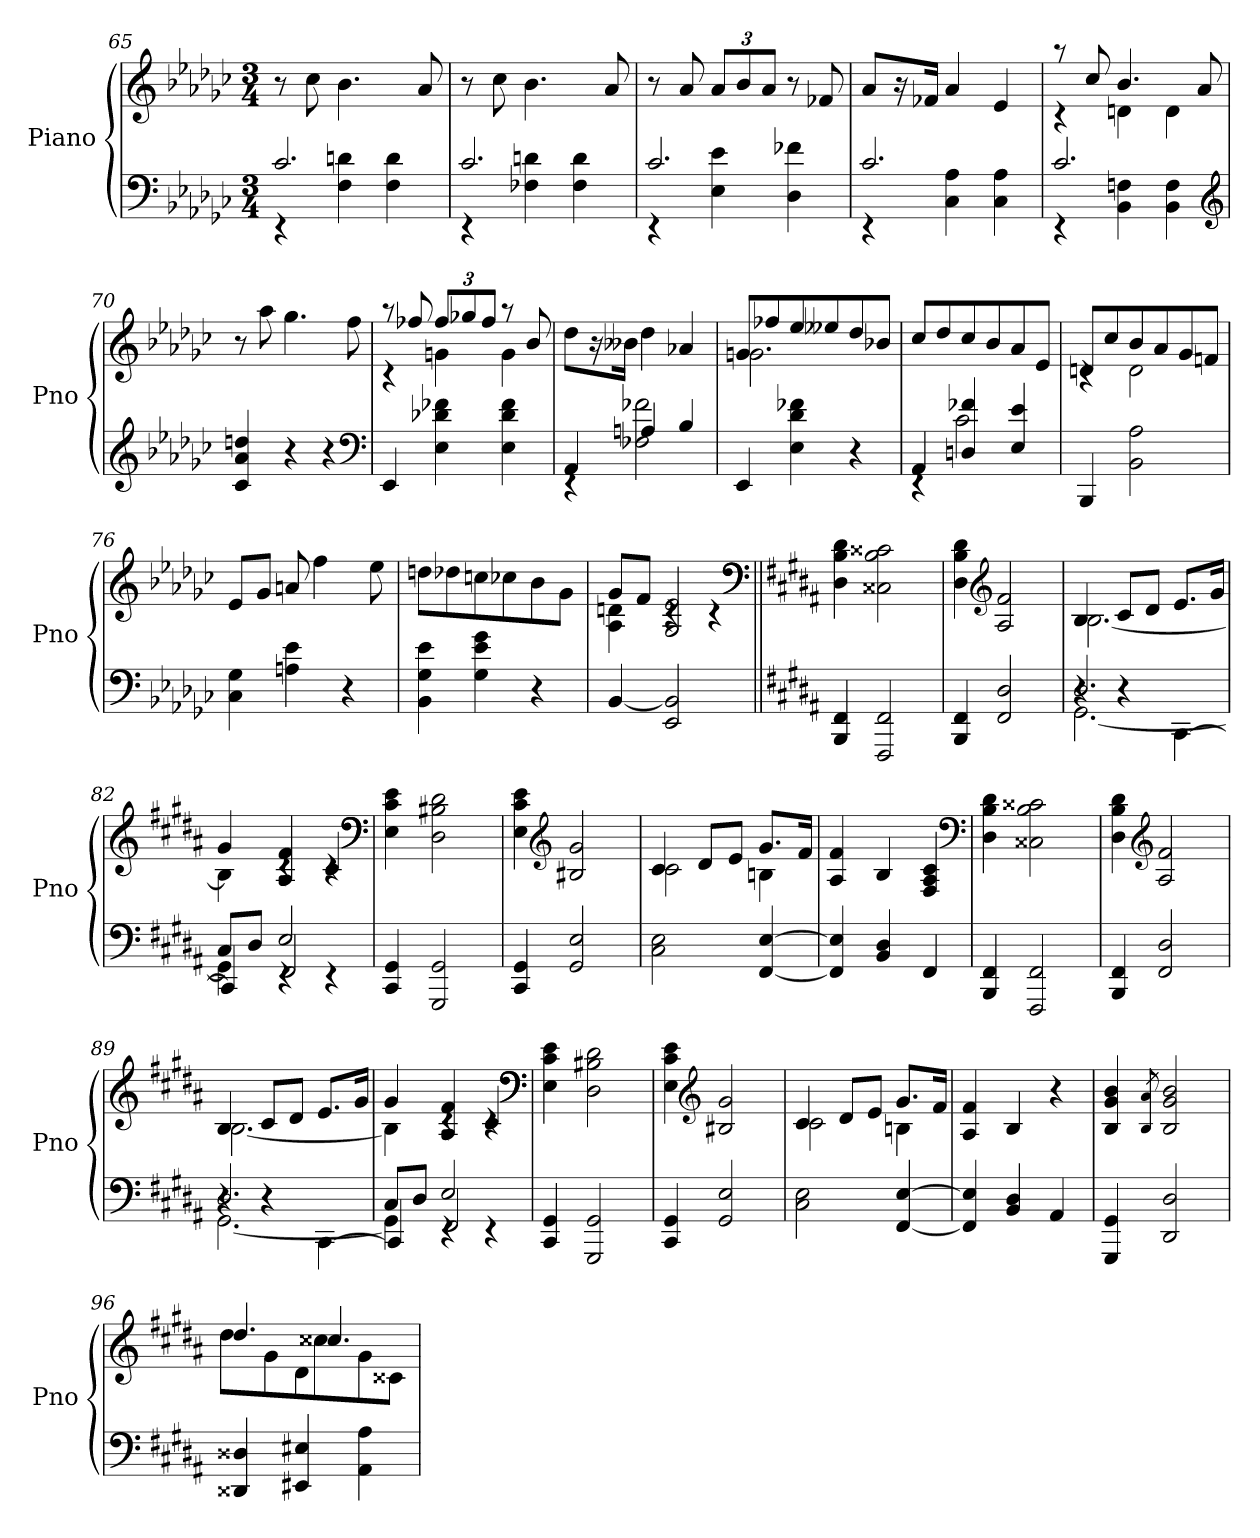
**kern	**kern
*part1	*part1
*staff2	*staff1
*I"Piano	*
*I'Pno	*
*clefF4	*clefG2
*k[b-e-a-d-g-c-]	*k[b-e-a-d-g-c-]
*e-:	*e-:
*M3/4	*M3/4
=65	=65
*^	*
2.c-	4rEE	8r
.	.	8cc-
.	4F 4dn	4.b-
.	4F 4d	.
.	.	8a-
=66	=66	=66
2.c-	4rEE	8r
.	.	8cc-
.	4F-X 4dn	4.b-
.	4F- 4d	.
.	.	8a-
=67	=67	=67
2.c-	4rEE	8r
.	.	8a-
.	4E- 4e-	12a-L
.	.	12b-
.	.	12a-J
.	4D- 4f-X	8r
.	.	8f-X
=68	=68	=68
2.c-	4rEE	8a-L
.	.	16r
.	.	16f-XJk
.	4C- 4A-	4a-
.	4C- 4A-	4e-
=69	=69	=69
*	*	*^
2.c-	4rEE	8raa	4rc
.	.	8cc-	.
.	4BB- 4Fn	4.b-	4dn
.	4BB- 4F	.	4d
.	.	8a-	.
*v	*v	*	*
*	*v	*v
*clefG2	*
=70	=70
4c- 4a- 4ddn	8r
.	8aa-
4r	4.gg-
4r	.
.	8ff
*clefF4	*
=71	=71
*	*^
4EE-	8raa	4rc
.	8ff-X	.
4E- 4d-X 4f-X	12ff-L	4gn
.	12gg-X	.
.	12ff-J	.
4E- 4d- 4f-	8raa	4g
.	8b-	.
*	*v	*v
=72	=72
*^	*
4AA-	4rEE	8dd-L
.	.	16r
.	.	16b--XJk
4An	2F-X 2f-X	4dd-
4B-	.	4a-X
*v	*v	*
=73	=73
*	*^
4EE-	8gnL	2.g
.	8ff-X	.
4E- 4d- 4f-X	8ee-	.
.	8ee--X	.
4r	8dd-	.
.	8b-XJ	.
*	*v	*v
=74	=74
*^	*
4AA-	4rEE	8cc-L
.	.	8dd-
4Dn 4f-X	2c-	8cc-
.	.	8b-
4E- 4e-	.	8a-
.	.	8e-J
*v	*v	*
=75	=75
*	*^
4BBB-	8dnL	4rc
.	8cc-	.
2BB- 2A-	8b-	2d
.	8a-	.
.	8g-	.
.	8fnJ	.
*	*v	*v
=76	=76
4C- 4G-	8e-L
.	8g-J
4An 4e-	8an
.	4ff
4r	.
.	8ee-
=77	=77
4BB- 4G- 4e-	8ddnL
.	8dd-X
4G- 4e- 4g-	8ccn
.	8cc-X
4r	8b-
.	8g-J
=78	=78
*	*^
[4BB-	8g-L	4A- 4dn
.	8fJ	.
2EE- 2BB-]	2G- 2e-	4rc
.	.	4rc
*	*v	*v
*	*clefF4
=79||	=79||
*k[f#c#g#d#a#]	*k[f#c#g#d#a#]
4BBB 4FF#	4D# 4B 4d#
2FFF# 2FF#	2C##X 2B 2c##X
=80	=80
4BBB 4FF#	4D# 4B 4d#
*	*clefG2
2FF# 2D#	2A# 2f#
=81	=81
*^	*^
*	*^	*	*
2.D#	[2.GG#	4r	4B	[2.B
.	.	4r	8c#L	.
.	.	.	8d#J	.
.	.	[4CC#\	8.eL	.
.	.	.	16g#Jk	.
=82	=82	=82	=82	=82
8C#L	4GG#]	4CC#/]	4g#	4B]
8D#J	.	.	.	.
2E	4rEE	2FF#/	4A# 4f#	4rc
.	4rEE	.	4c#	4rc
*v	*v	*v	*	*
*	*v	*v
*	*clefF4
=83	=83
4CC# 4GG#	4E 4c# 4e
2GGG# 2GG#	2D# 2B#X 2d#
=84	=84
4CC# 4GG#	4E 4c# 4e
*	*clefG2
2GG# 2E	2B#X 2g#
=85	=85
*	*^
2C# 2E	4c#	2c#
.	8d#L	.
.	8eJ	.
[4FF# [4E	8.g#L	4Bn
.	16f#Jk	.
*	*v	*v
=86	=86
4FF#] 4E]	4A# 4f#
4BB 4D#	4B
4FF#	4F# 4A# 4c#
*	*clefF4
=87	=87
4BBB 4FF#	4D# 4B 4d#
2FFF# 2FF#	2C##X 2B 2c##X
=88	=88
4BBB 4FF#	4D# 4B 4d#
*	*clefG2
2FF# 2D#	2A# 2f#
=89	=89
*^	*^
*	*^	*	*
2.D#	[2.GG#	4r	4B	[2.B
.	.	4r	8c#L	.
.	.	.	8d#J	.
.	.	[4CC#\	8.eL	.
.	.	.	16g#Jk	.
=90	=90	=90	=90	=90
8C#L	4GG#]	4CC#/]	4g#	4B]
8D#J	.	.	.	.
2E	4rEE	2FF#/	4A# 4f#	4rc
.	4rEE	.	4c#	4rc
*v	*v	*v	*	*
*	*v	*v
*	*clefF4
=91	=91
4CC# 4GG#	4E 4c# 4e
2GGG# 2GG#	2D# 2B#X 2d#
=92	=92
4CC# 4GG#	4E 4c# 4e
*	*clefG2
2GG# 2E	2B#X 2g#
=93	=93
*	*^
2C# 2E	4c#	2c#
.	8d#L	.
.	8eJ	.
[4FF# [4E	8.g#L	4Bn
.	16f#Jk	.
*	*v	*v
=94	=94
4FF#] 4E]	4A# 4f#
4BB 4D#	4B
4AA#	4r
=95	=95
4GGG# 4GG#	4B 4g# 4b
.	8qB/ 8qa#/
2DD# 2D#	2B] 2g# 2b
=96	=96
*	*^
4DD##X 4D##X	4.dd#	8dd#L
.	.	8g#
4EE#X 4E#X	.	8d#
.	4.cc##X	8cc##X
4AA# 4A#	.	8g#
.	.	8c##XJ
*	*v	*v
=	=
*-	*-
